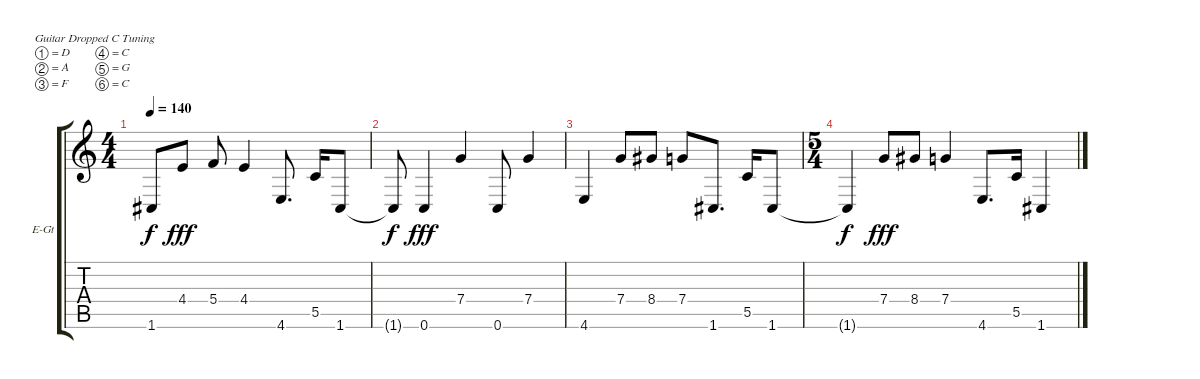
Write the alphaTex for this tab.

\bracketExtendMode groupsimilarinstruments
\firstSystemTrackNameOrientation horizontal
\otherSystemsTrackNameOrientation horizontal
\track ("Track 1" "E-Gt") {instrument distortionguitar}
\staff {score tabs}
\tuning (D4 A3 F3 C3 G2 C2)
\ts (4 4)
\tempo 140
\clef g2
\ks c
1.6{t}.8{dy f} 4.4.8{dy fff} 5.4.8 4.4.4 4.6.8{d} 5.5.16 1.6.8 |
1.6{t}.8{dy f} 0.6.4{dy fff} 7.4.4 0.6.8 7.4.4 |
4.6.4 7.4.8 8.4.8 7.4.8 1.6.8{d} 5.5.16 1.6.8 |
\ts (5 4)
\beaming (8 2 2 2 4)
1.6{t}.4{dy f} 7.4.8{dy fff} 8.4.8 7.4.4 4.6.8{d} 5.5.16 1.6.4
